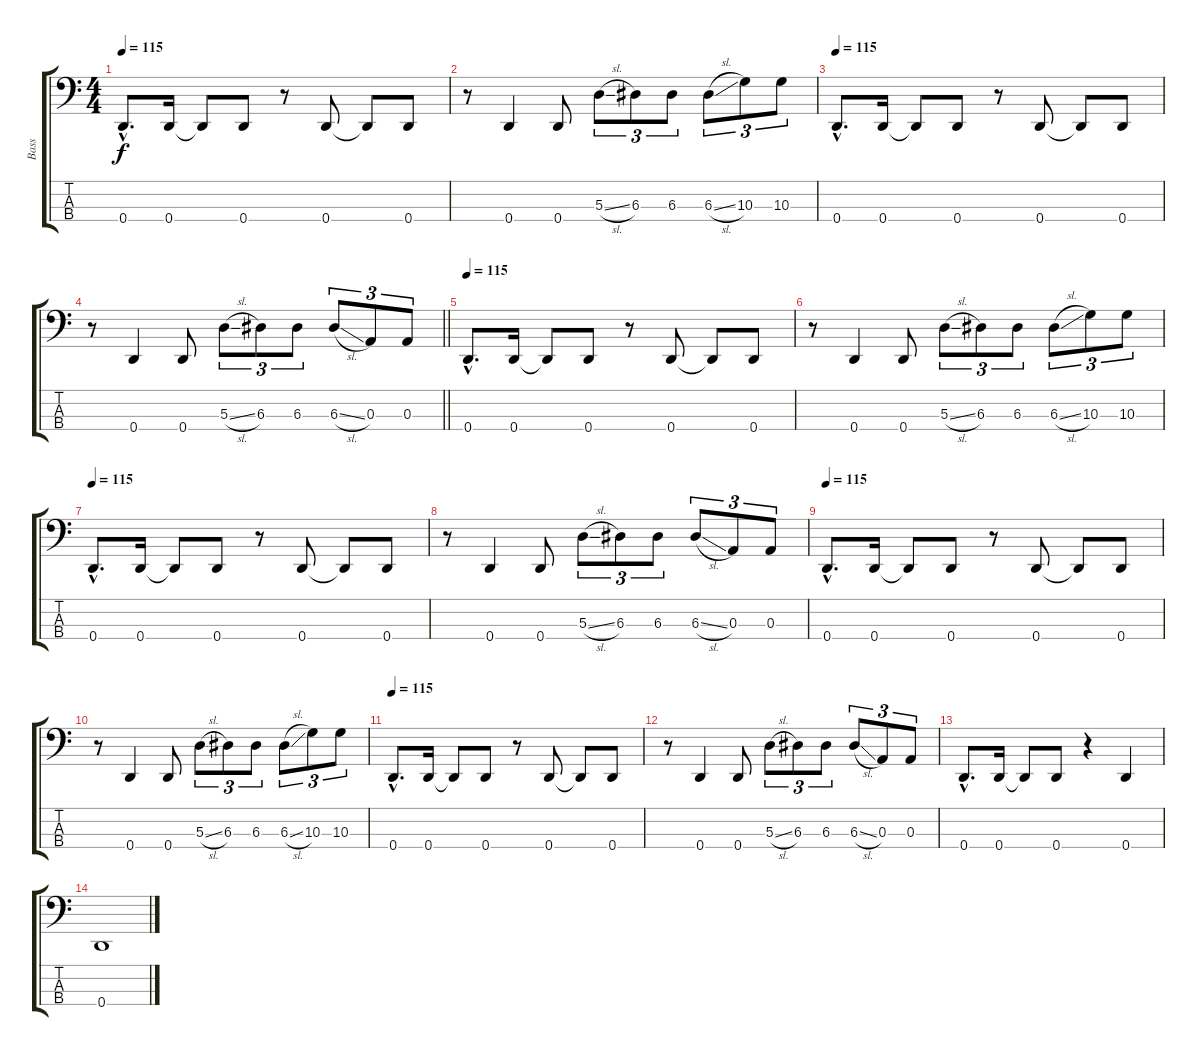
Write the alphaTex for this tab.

\track ("Bass" "Bass") {instrument electricbasspick}
\staff {score tabs}
\tuning (G2 D2 A1 D1) {hide}
\ts (4 4)
\tempo 115
\clef f4
\ks c
0.4{hac}.8{d dy f} 0.4.16 0.4{t}.8 0.4.8 r.8 0.4.8 0.4{t}.8 0.4.8 |
r.8 0.4.4 0.4.8 5.3{sl}.8{tu (3 2)} 6.3.8{tu (3 2)} 6.3.8{tu (3 2)} 6.3{sl}.8{tu (3 2)} 10.3.8{tu (3 2)} 10.3.8{tu (3 2)} |
\tempo 115
0.4{hac}.8{d} 0.4.16 0.4{t}.8 0.4.8 r.8 0.4.8 0.4{t}.8 0.4.8 |
\barLineRight lightlight
r.8 0.4.4 0.4.8 5.3{sl}.8{tu (3 2)} 6.3.8{tu (3 2)} 6.3.8{tu (3 2)} 6.3{sl}.8{tu (3 2)} 0.3.8{tu (3 2)} 0.3.8{tu (3 2)} |
\tempo 115
0.4{hac}.8{d} 0.4.16 0.4{t}.8 0.4.8 r.8 0.4.8 0.4{t}.8 0.4.8 |
r.8 0.4.4 0.4.8 5.3{sl}.8{tu (3 2)} 6.3.8{tu (3 2)} 6.3.8{tu (3 2)} 6.3{sl}.8{tu (3 2)} 10.3.8{tu (3 2)} 10.3.8{tu (3 2)} |
\tempo 115
0.4{hac}.8{d} 0.4.16 0.4{t}.8 0.4.8 r.8 0.4.8 0.4{t}.8 0.4.8 |
r.8 0.4.4 0.4.8 5.3{sl}.8{tu (3 2)} 6.3.8{tu (3 2)} 6.3.8{tu (3 2)} 6.3{sl}.8{tu (3 2)} 0.3.8{tu (3 2)} 0.3.8{tu (3 2)} |
\tempo 115
0.4{hac}.8{d} 0.4.16 0.4{t}.8 0.4.8 r.8 0.4.8 0.4{t}.8 0.4.8 |
r.8 0.4.4 0.4.8 5.3{sl}.8{tu (3 2)} 6.3.8{tu (3 2)} 6.3.8{tu (3 2)} 6.3{sl}.8{tu (3 2)} 10.3.8{tu (3 2)} 10.3.8{tu (3 2)} |
\tempo 115
0.4{hac}.8{d} 0.4.16 0.4{t}.8 0.4.8 r.8 0.4.8 0.4{t}.8 0.4.8 |
r.8 0.4.4 0.4.8 5.3{sl}.8{tu (3 2)} 6.3.8{tu (3 2)} 6.3.8{tu (3 2)} 6.3{sl}.8{tu (3 2)} 0.3.8{tu (3 2)} 0.3.8{tu (3 2)} |
0.4{hac}.8{d} 0.4.16 0.4{t}.8 0.4.8 r.4 0.4.4 |
0.4.1
